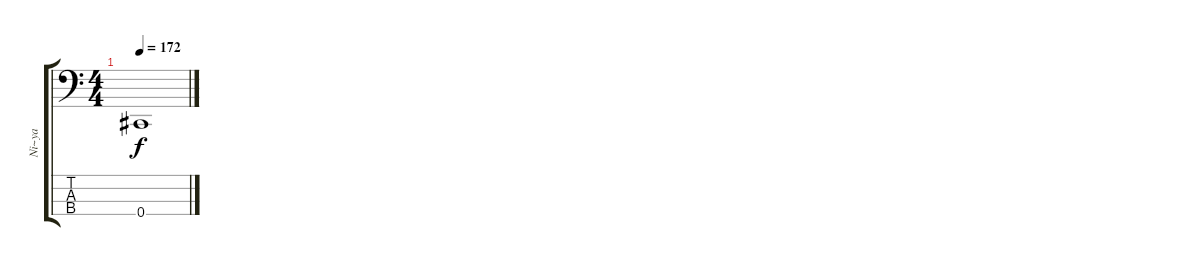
\track ("Ni~ya" "Ni~ya") {instrument electricbasspick}
\staff {score tabs}
\tuning (Gb2 Db2 Ab1 Db1) {hide}
\ts (4 4)
\tempo 172
\clef f4
\ks c
0.4{t}.1{dy f}
